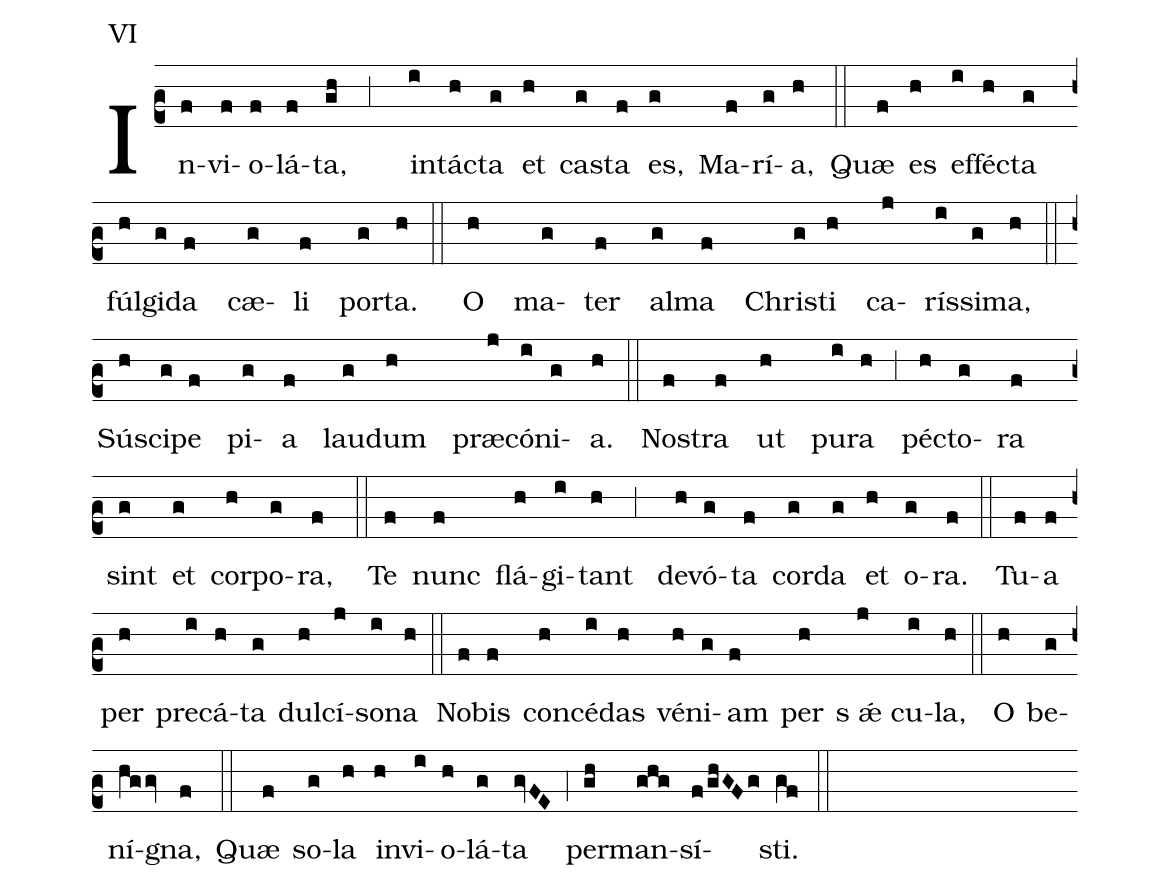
annotation: VI;
%%
(c2)
In(f)vi(f)o(f)lá(f)ta, (gh ;3) in(i)tác(h)ta(g) et(h) cas(g)ta(f) es,(g) Ma(f)rí(g)a,(h) (::)
Quæ(f) es(h) ef(i)féc(h)ta(g) (z) fúl(h)gi(g)da(f) cæ(g)li(f) por(g)ta.(h) (::)
O(h) ma(g)ter(f) al(g)ma(f) Chris(g)ti(h) ca(j)ríss(i)i(g)ma,(h) (::) (z)
Sús(h)ci(g)pe(f) pi(g)a(f) lau(g)dum(h) præ(j)cón(i)i(g)a.(h) (::)
Nos(f)tra(f) ut(h) pu(i)ra(h) (,3) péc(h)to(g)ra(f) (z) sint(g) et(g) cor(h)po(g)ra, (f ) (::)
Te(f) nunc(f) flá(h)gi(i)tant(h ;3) de(h)vó(g)ta(f) cor(g)da(g) et(h) o(g)ra. (f) (::)
Tu(f)a(f) per(h) pre(i)cá(h)ta(g) dul(h)cí(j)so(i)na(h) (::)
No(f)bis(f) con(h)cé(i)das(h) vé(h)ni(g)am(f) per(h) s <sp>'ae</sp> (j)cu(i)la,(h) (::)
O(h) be-(g)ní(hg/gv)gna,(f) (::) Quæ(f) so(g)la(h) in(h)vi(i)o(h)lá(g)ta(gvFE) (,4) per(gh)man(ghg)sí(f/ghGFg)sti.(gf) (::)
% <c>T.P. </c>A(f)lle(gf)lú(g/hg~)ia.(gf) (::)
